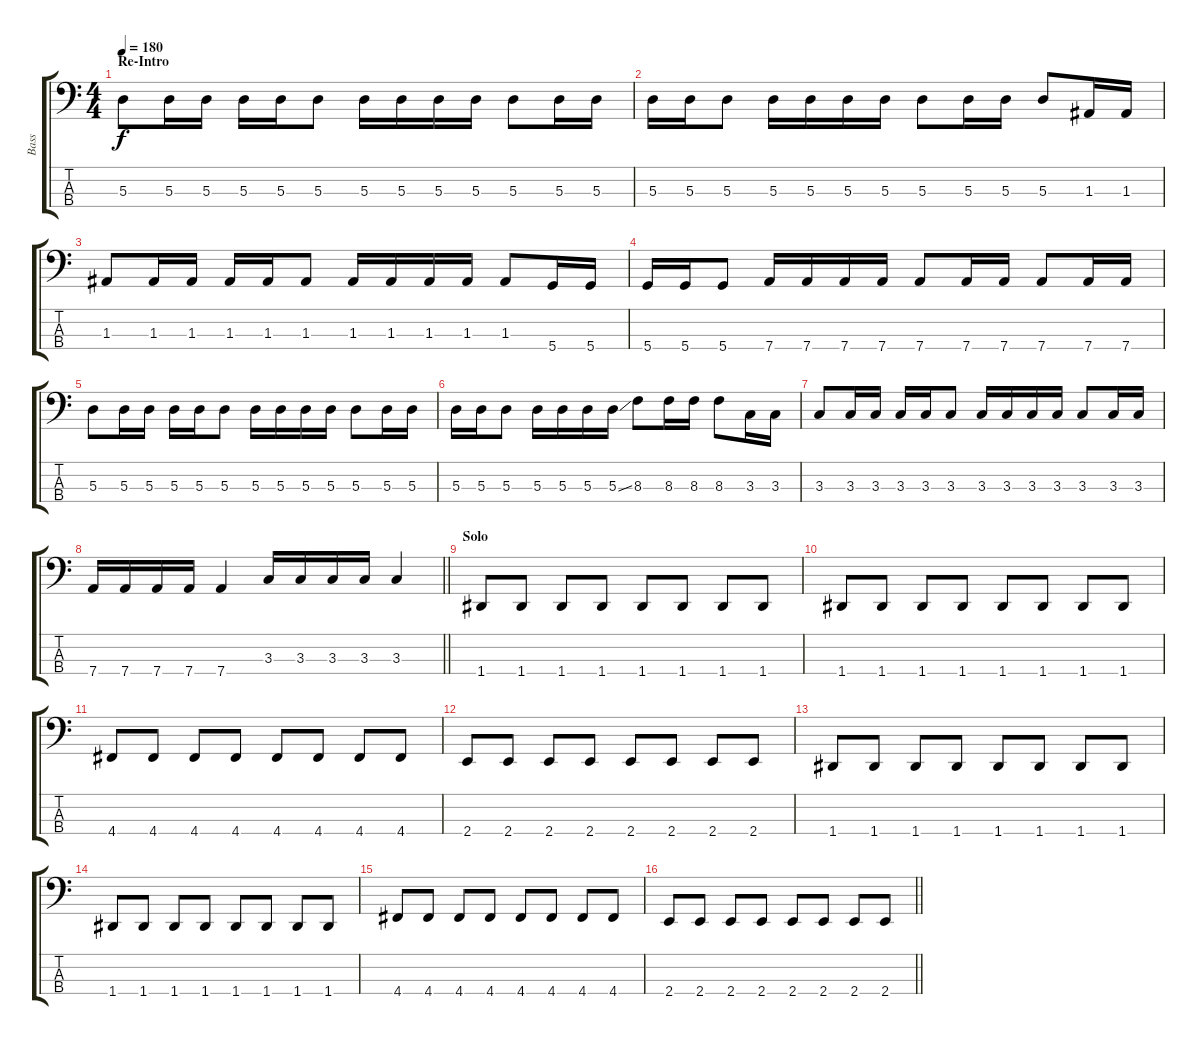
\track ("Bass" "Bass") {instrument electricbassfinger}
\staff {score tabs}
\tuning (G2 D2 A1 D1) {hide}
\ts (4 4)
\section ("" "Re-Intro")
\tempo 180
\clef f4
\ks c
5.3.8{dy f} 5.3.16 5.3.16 5.3.16 5.3.16 5.3.8 5.3.16 5.3.16 5.3.16 5.3.16 5.3.8 5.3.16 5.3.16 |
5.3.16 5.3.16 5.3.8 5.3.16 5.3.16 5.3.16 5.3.16 5.3.8 5.3.16 5.3.16 5.3.8 1.3.16 1.3.16 |
1.3.8 1.3.16 1.3.16 1.3.16 1.3.16 1.3.8 1.3.16 1.3.16 1.3.16 1.3.16 1.3.8 5.4.16 5.4.16 |
5.4.16 5.4.16 5.4.8 7.4.16 7.4.16 7.4.16 7.4.16 7.4.8 7.4.16 7.4.16 7.4.8 7.4.16 7.4.16 |
5.3.8 5.3.16 5.3.16 5.3.16 5.3.16 5.3.8 5.3.16 5.3.16 5.3.16 5.3.16 5.3.8 5.3.16 5.3.16 |
5.3.16 5.3.16 5.3.8 5.3.16 5.3.16 5.3.16 5.3{ss}.16 8.3.8 8.3.16 8.3.16 8.3.8 3.3.16 3.3.16 |
3.3.8 3.3.16 3.3.16 3.3.16 3.3.16 3.3.8 3.3.16 3.3.16 3.3.16 3.3.16 3.3.8 3.3.16 3.3.16 |
\barLineRight lightlight
7.4.16 7.4.16 7.4.16 7.4.16 7.4.4 3.3.16 3.3.16 3.3.16 3.3.16 3.3.4 |
\section ("" "Solo")
1.4.8 1.4.8 1.4.8 1.4.8 1.4.8 1.4.8 1.4.8 1.4.8 |
1.4.8 1.4.8 1.4.8 1.4.8 1.4.8 1.4.8 1.4.8 1.4.8 |
4.4.8 4.4.8 4.4.8 4.4.8 4.4.8 4.4.8 4.4.8 4.4.8 |
2.4.8 2.4.8 2.4.8 2.4.8 2.4.8 2.4.8 2.4.8 2.4.8 |
1.4.8 1.4.8 1.4.8 1.4.8 1.4.8 1.4.8 1.4.8 1.4.8 |
1.4.8 1.4.8 1.4.8 1.4.8 1.4.8 1.4.8 1.4.8 1.4.8 |
4.4.8 4.4.8 4.4.8 4.4.8 4.4.8 4.4.8 4.4.8 4.4.8 |
\barLineRight lightlight
2.4.8 2.4.8 2.4.8 2.4.8 2.4.8 2.4.8 2.4.8 2.4.8
